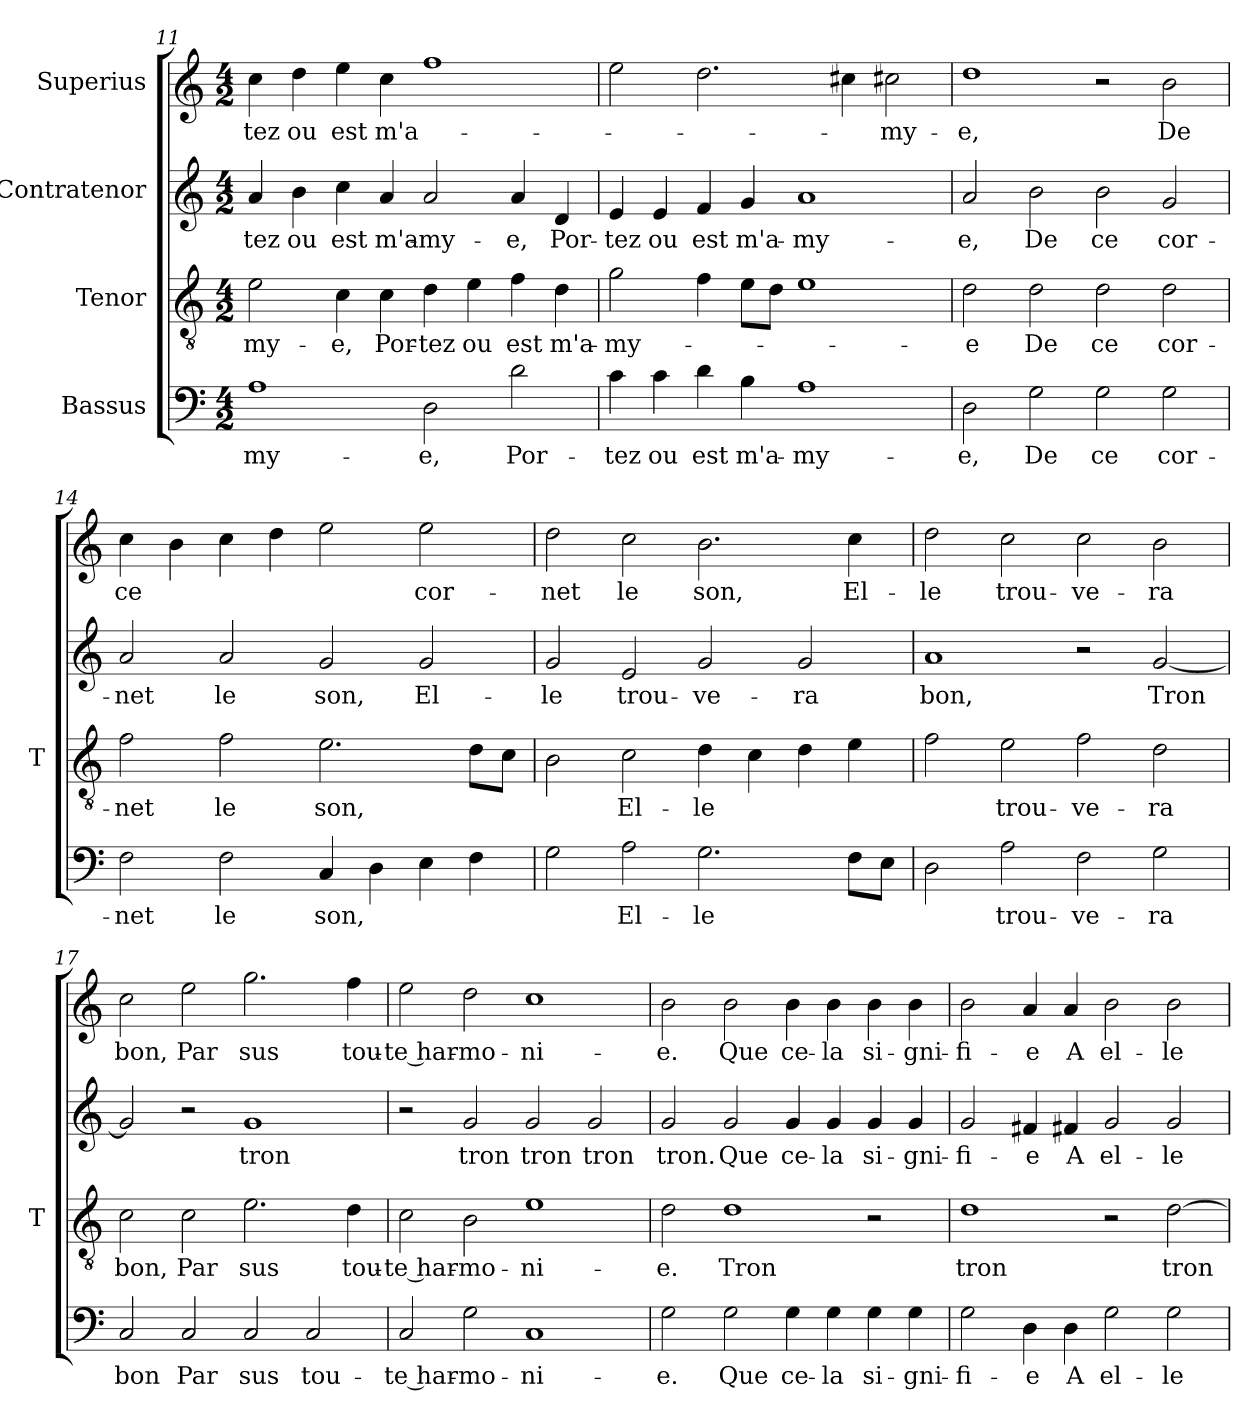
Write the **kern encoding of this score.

**kern	**text	**kern	**text	**kern	**text	**kern	**text
*part4	*part4	*part3	*part3	*part2	*part2	*part1	*part1
*staff4	*staff4	*staff3	*staff3	*staff2	*staff2	*staff1	*staff1
*I"Bassus	*	*I"Tenor	*	*I"Contratenor	*	*I"Superius	*
*	*	*I'T	*	*	*	*	*
*clefF4	*	*clefGv2	*	*clefG2	*	*clefG2	*
*k[]	*	*k[]	*	*k[]	*	*k[]	*
*M4/2	*	*M4/2	*	*M4/2	*	*M4/2	*
=11	=11	=11	=11	=11	=11	=11	=11
1A	my-	2e	my-	4a	-tez	4cc	-tez
.	.	.	.	4b	-ou	4dd	-ou
.	.	4c	-e,	4cc	-est	4ee	-est
.	.	4c	Por-	4a	m'a-	4cc	m'a-
2D	-e,	4d	-tez	2a	my-	1ff	.
.	.	4e	-ou	.	.	.	.
2d	Por-	4f	-est	4a	-e,	.	.
.	.	4d	m'a-	4d	Por-	.	.
=12	=12	=12	=12	=12	=12	=12	=12
4c	-tez	2g	my-	4e	-tez	2ee	.
4c	-ou	.	.	4e	-ou	.	.
4d	-est	4f	.	4f	-est	2.dd	.
4B	m'a-	8eL	.	4g	m'a-	.	.
.	.	8dJ	.	.	.	.	.
1A	my-	1e	.	1a	my-	.	.
.	.	.	.	.	.	4cc#X	.
.	.	.	.	.	.	2cc#X	my-
=13	=13	=13	=13	=13	=13	=13	=13
2D	-e,	2d	-e	2a	-e,	1dd	-e,
2G	-De	2d	-De	2b	-De	.	.
2G	-ce	2d	-ce	2b	-ce	2r	.
2G	cor-	2d	cor-	2g	cor-	2b	-De
=14	=14	=14	=14	=14	=14	=14	=14
2F	-net	2f	-net	2a	-net	4cc	-ce
.	.	.	.	.	.	4b	.
2F	-le	2f	-le	2a	-le	4cc	.
.	.	.	.	.	.	4dd	.
4C	-son,	2.e	-son,	2g	-son,	2ee	.
4D	.	.	.	.	.	.	.
4E	.	.	.	2g	El-	2ee	cor-
4F	.	8dL	.	.	.	.	.
.	.	8cJ	.	.	.	.	.
=15	=15	=15	=15	=15	=15	=15	=15
2G	.	2B	.	2g	-le	2dd	-net
2A	El-	2c	El-	2e	trou-	2cc	-le
2.G	-le	4d	-le	2g	ve-	2.b	-son,
.	.	4c	.	.	.	.	.
.	.	4d	.	2g	-ra	.	.
8FL	.	4e	.	.	.	4cc	El-
8EJ	.	.	.	.	.	.	.
=16	=16	=16	=16	=16	=16	=16	=16
2D	.	2f	.	1a	-bon,	2dd	-le
2A	trou-	2e	trou-	.	.	2cc	trou-
2F	ve-	2f	ve-	2r	.	2cc	ve-
2G	-ra	2d	-ra	[2g	-Tron	2b	-ra
=17	=17	=17	=17	=17	=17	=17	=17
2C	-bon	2c	-bon,	2g]	.	2cc	-bon,
2C	-Par	2c	-Par	2r	.	2ee	-Par
2C	-sus	2.e	-sus	1g	-tron	2.gg	-sus
2C	tou-	.	.	.	.	.	.
.	.	4d	tou-	.	.	4ff	tou-
=18	=18	=18	=18	=18	=18	=18	=18
2C	te har-	2c	te har-	2r	.	2ee	te har-
2G	mo-	2B	mo-	2g	-tron	2dd	mo-
1C	ni-	1e	ni-	2g	-tron	1cc	ni-
.	.	.	.	2g	-tron	.	.
=19	=19	=19	=19	=19	=19	=19	=19
2G	-e.	2d	-e.	2g	-tron.	2b	-e.
2G	-Que	1d	-Tron	2g	-Que	2b	-Que
4G	ce-	.	.	4g	ce-	4b	ce-
4G	-la	.	.	4g	-la	4b	-la
4G	si-	2r	.	4g	si-	4b	si-
4G	gni-	.	.	4g	gni-	4b	gni-
=20	=20	=20	=20	=20	=20	=20	=20
2G	fi-	1d	-tron	2g	fi-	2b	fi-
4D	-e	.	.	4f#X	-e	4a	-e
4D	-A	.	.	4f#X	-A	4a	-A
2G	el-	2r	.	2g	el-	2b	el-
2G	-le	[2d	-tron	2g	-le	2b	-le
=	=	=	=	=	=	=	=
*-	*-	*-	*-	*-	*-	*-	*-
